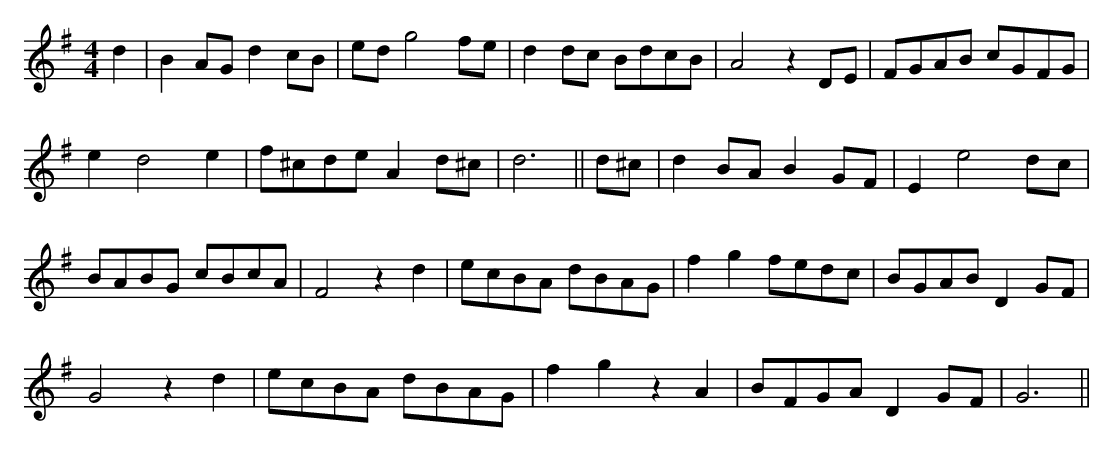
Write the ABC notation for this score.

X:1
M:4/4
K:G
d2|B2AG d2cB|edg4fe|d2dc BdcB|A4z2DE|FGAB cGFG|
e2d4e2|f^cde A2d^c|d6||d^c|d2BA B2GF|E2e4dc|
BABG cBcA|F4z2d2|ecBA dBAG|f2g2 fedc|BGABD2GF|
G4z2d2|ecBA dBAG|f2g2z2A2|BFGA D2GF|G6||
